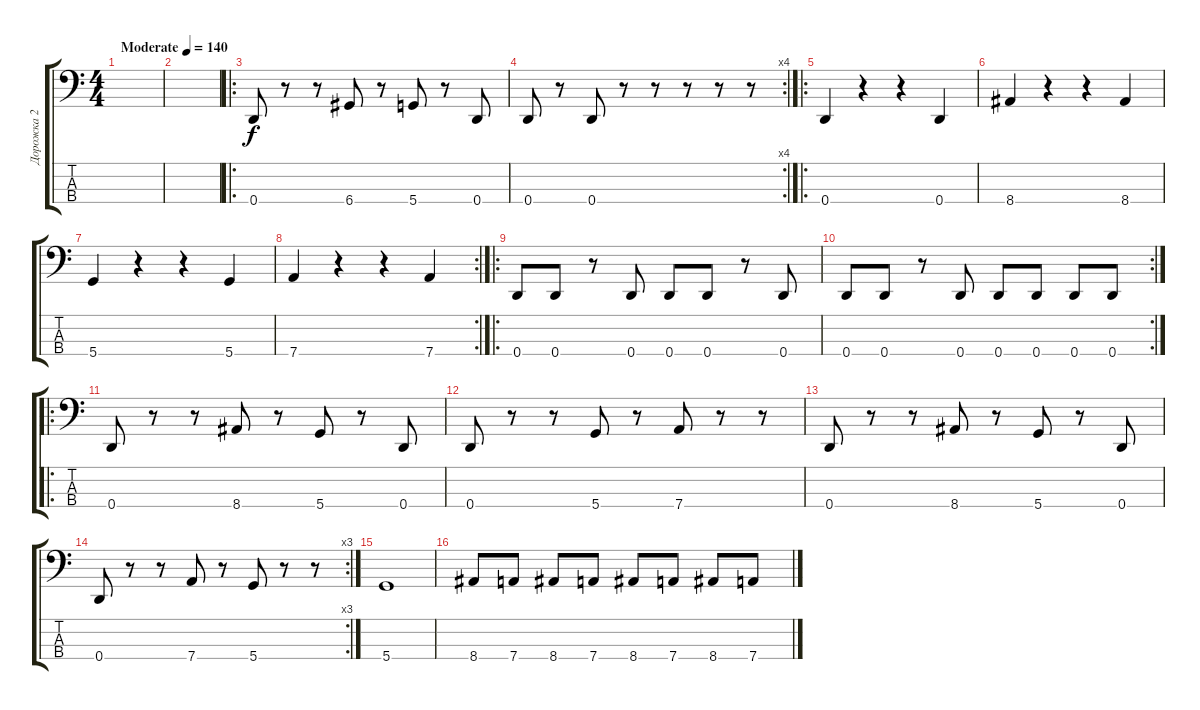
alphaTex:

\track ("Дорожка 2" "Дорожка 2") {instrument slapbass2}
\staff {score tabs}
\tuning (G2 D2 A1 D1) {hide}
\ts (4 4)
\tempo (140 "Moderate")
\clef f4
\ks c
|
|
\ro
0.4.8 r.8 r.8 6.4.8 r.8 5.4.8 r.8 0.4.8 |
\rc 4
0.4.8 r.8 0.4.8 r.8 r.8 r.8 r.8 r.8 |
\ro
0.4.4 r.4 r.4 0.4.4 |
8.4.4 r.4 r.4 8.4.4 |
5.4.4 r.4 r.4 5.4.4 |
\rc 2
7.4.4 r.4 r.4 7.4.4 |
\ro
0.4.8 0.4.8 r.8 0.4.8 0.4.8 0.4.8 r.8 0.4.8 |
\rc 2
0.4.8 0.4.8 r.8 0.4.8 0.4.8 0.4.8 0.4.8 0.4.8 |
\ro
0.4.8 r.8 r.8 8.4.8 r.8 5.4.8 r.8 0.4.8 |
0.4.8 r.8 r.8 5.4.8 r.8 7.4.8 r.8 r.8 |
0.4.8 r.8 r.8 8.4.8 r.8 5.4.8 r.8 0.4.8 |
\rc 3
0.4.8 r.8 r.8 7.4.8 r.8 5.4.8 r.8 r.8 |
5.4.1 |
8.4.8 7.4.8 8.4.8 7.4.8 8.4.8 7.4.8 8.4.8 7.4.8
